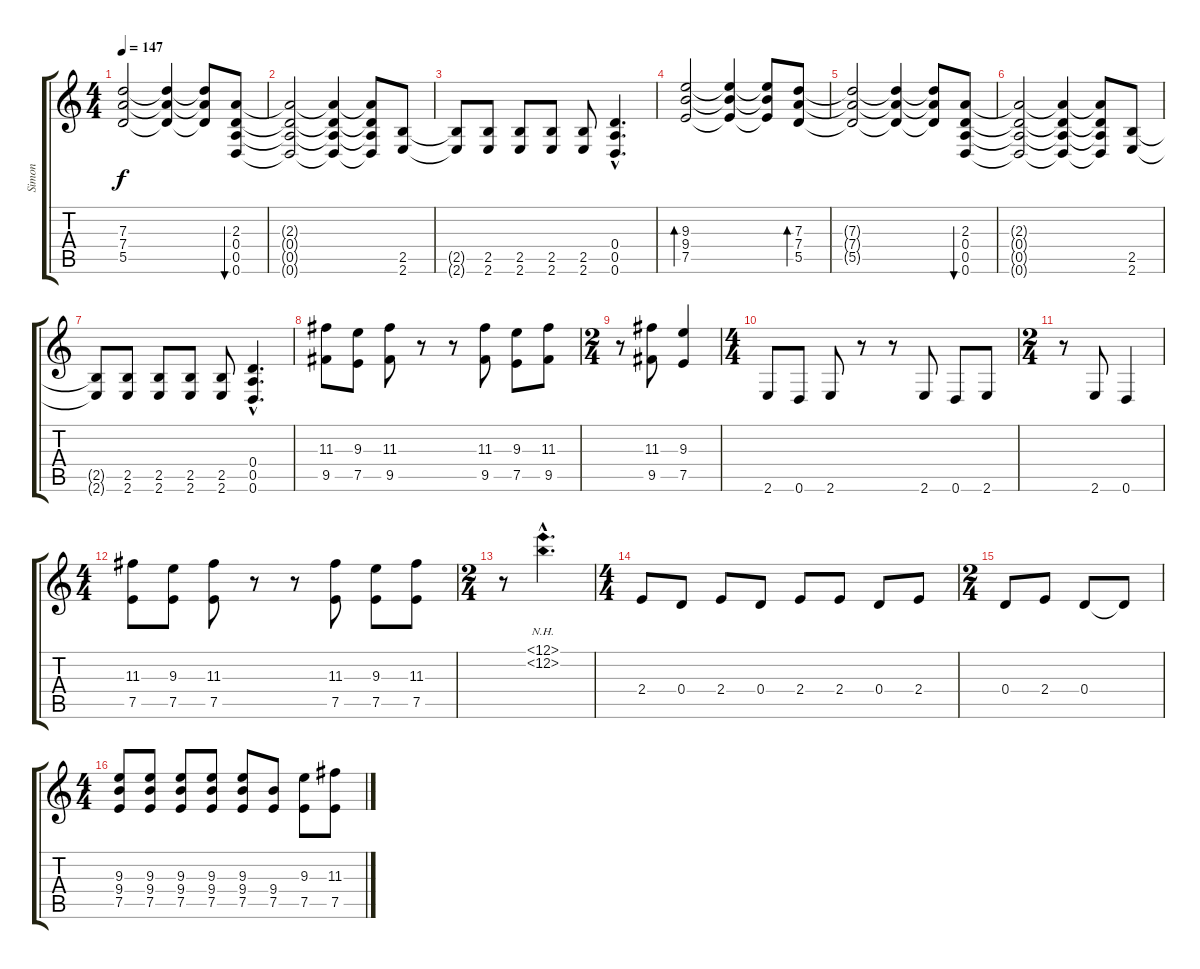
\track ("Simon" "Simon") {instrument electricguitarclean}
\staff {score tabs}
\tuning (E4 B3 G3 D3 A2 D2) {hide}
\ts (4 4)
\tempo 147
\clef g2
\ks c
(7.3{t} 7.4{t} 5.5{t}).2{dy f} (7.3{t} 7.4{t} 5.5{t}).4 (7.3{t} 7.4{t} 5.5{t}).8 (2.3 0.4 0.5 0.6).8{bu 480} |
(2.3{t} 0.4{t} 0.5{t} 0.6{t}).2 (2.3{t} 0.4{t} 0.5{t} 0.6{t}).4 (2.3{t} 0.4{t} 0.5{t} 0.6{t}).8 (2.5 2.6).8 |
(2.5{t} 2.6{t}).8 (2.5 2.6).8 (2.5 2.6).8 (2.5 2.6).8 (2.5 2.6).8 (0.4{hac} 0.5{hac} 0.6{hac}).4{d} |
(9.3 9.4 7.5).2{bd 480} (9.3{t} 9.4{t} 7.5{t}).4 (9.3{t} 9.4{t} 7.5{t}).8 (7.3 7.4 5.5).8{bd 480} |
(7.3{t} 7.4{t} 5.5{t}).2 (7.3{t} 7.4{t} 5.5{t}).4 (7.3{t} 7.4{t} 5.5{t}).8 (2.3 0.4 0.5 0.6).8{bu 480} |
(2.3{t} 0.4{t} 0.5{t} 0.6{t}).2 (2.3{t} 0.4{t} 0.5{t} 0.6{t}).4 (2.3{t} 0.4{t} 0.5{t} 0.6{t}).8 (2.5 2.6).8 |
(2.5{t} 2.6{t}).8 (2.5 2.6).8 (2.5 2.6).8 (2.5 2.6).8 (2.5 2.6).8 (0.4{hac} 0.5{hac} 0.6{hac}).4{d} |
(11.3 9.5).8 (9.3 7.5).8 (11.3 9.5).8 r.8 r.8 (11.3 9.5).8 (9.3 7.5).8 (11.3 9.5).8 |
\ts (2 4)
r.8{balance 3} (11.3 9.5).8 (9.3 7.5).4 |
\ts (4 4)
2.6.8{balance 13 instrument distortionguitar} 0.6.8 2.6.8 r.8 r.8 2.6.8 0.6.8 2.6.8 |
\ts (2 4)
r.8{balance 13 instrument distortionguitar} 2.6.8 0.6.4 |
\ts (4 4)
(11.3 7.5).8{balance 3 instrument electricguitarclean} (9.3 7.5).8 (11.3 7.5).8 r.8 r.8 (11.3 7.5).8 (9.3 7.5).8 (11.3 7.5).8 |
\ts (2 4)
r.8 (12.1{nh hac} 12.2{nh hac}).4{d balance 3 instrument electricguitarclean} |
\ts (4 4)
2.4.8{balance 13 instrument distortionguitar} 0.4.8 2.4.8 0.4.8 2.4.8 2.4.8 0.4.8 2.4.8 |
\ts (2 4)
0.4.8{balance 13 instrument distortionguitar} 2.4.8 0.4.8 0.4{t}.8 |
\ts (4 4)
(9.3 9.4 7.5).8 (9.3 9.4 7.5).8 (9.3 9.4 7.5).8 (9.3 9.4 7.5).8 (9.3 9.4 7.5).8 (9.4 7.5).8 (9.3 7.5).8 (11.3 7.5).8
